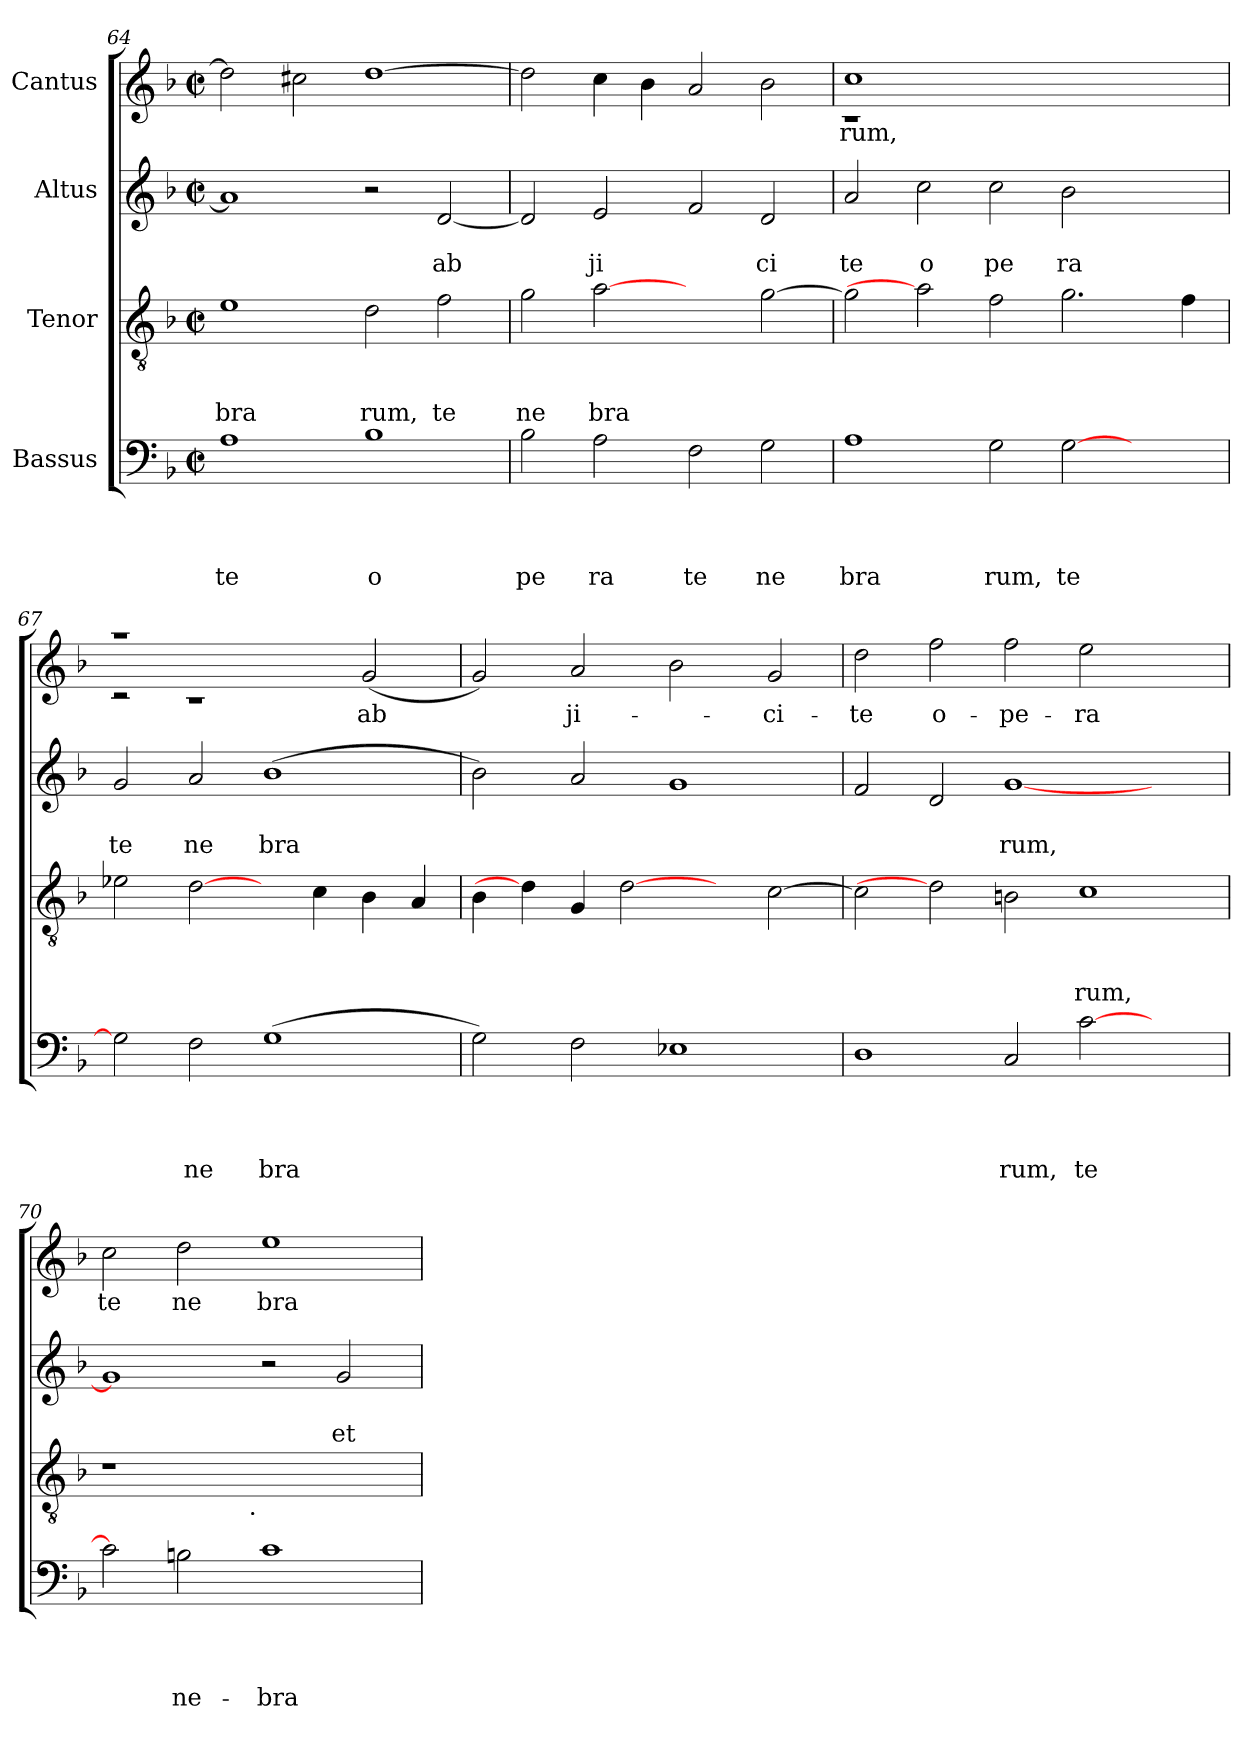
**kern	**text	**text	**text	**text	**kern	**text	**text	**text	**kern	**text	**text	**kern	**text
*part4	*part4	*part4	*part4	*part4	*part3	*part3	*part3	*part3	*part2	*part2	*part2	*part1	*part1
*staff4	*staff4	*staff4	*staff4	*staff4	*staff3	*staff3	*staff3	*staff3	*staff2	*staff2	*staff2	*staff1	*staff1
*I"Bassus	*	*	*	*	*I"Tenor	*	*	*	*I"Altus	*	*	*I"Cantus	*
!!LO:LB:g=z
*clefF4	*	*	*	*	*clefGv2	*	*	*	*clefG2	*	*	*clefG2	*
*k[b-]	*	*	*	*	*k[b-]	*	*	*	*k[b-]	*	*	*k[b-]	*
*F:	*	*	*	*	*F:	*	*	*	*F:	*	*	*F:	*
*M2/2	*	*	*	*	*M2/2	*	*	*	*M2/2	*	*	*M2/2	*
*met(c|)	*	*	*	*	*met(c|)	*	*	*	*met(c|)	*	*	*met(c|)	*
=64	=64	=64	=64	=64	=64	=64	=64	=64	=64	=64	=64	=64	=64
!	!	!	!	!LO:LY:b	!	!	!	!LO:LY:b	!	!	!	!	!
1A	.	.	.	-te	1e	.	.	bra	1a]	.	.	2dd\]	.
.	.	.	.	.	.	.	.	.	.	.	.	2cc#\	.
!	!	!	!	!LO:LY:b	!	!	!	!LO:LY:b	!	!	!	!	!
1B-	.	.	.	o	2d\	.	.	rum,	2r	.	.	[>1dd	.
!	!	!	!	!	!	!	!	!LO:LY:b	!	!	!LO:LY:b	!	!
.	.	.	.	.	2f\	.	.	te	[<2d/	.	ab	.	.
=65	=65	=65	=65	=65	=65	=65	=65	=65	=65	=65	=65	=65	=65
!	!	!	!	!LO:LY:b	!	!	!	!LO:LY:b	!	!	!	!	!
2B-\	.	.	.	pe	2g\	.	.	ne	2d/]	.	.	2dd\]	.
!	!	!	!	!LO:LY:b	!	!	!	!LO:LY:b	!	!	!LO:LY:b	!	!
2A\	.	.	.	ra	[2a	.	.	bra	2e/	.	ji	4cc\	.
.	.	.	.	.	.	.	.	.	.	.	.	4b-\	.
!	!	!	!	!LO:LY:b	!	!	!	!	!	!	!	!	!
2F\	.	.	.	te	2ryy	.	.	.	2f/	.	.	2a/	.
!	!	!	!	!LO:LY:b	!	!	!	!	!	!	!LO:LY:b	!	!
2G\	.	.	.	ne	[>2g\	.	.	.	2d/	.	ci	2b-\	.
=66	=66	=66	=66	=66	=66	=66	=66	=66	=66	=66	=66	=66	=66
!	!	!	!	!LO:LY:b	!	!	!	!	!	!	!LO:LY:b	!	!LO:LY:b
*	*	*	*	*	*	*	*	*	*	*	*	*^	*
1A	.	.	.	bra	2g\]	.	.	.	2a/	.	te	1cc	1rc	rum,
!	!	!	!	!	!	!	!	!	!	!	!LO:LY:b	!	!	!
.	.	.	.	.	2a]	.	.	.	2cc\	.	o	.	.	.
!	!	!	!	!LO:LY:b	!	!	!	!	!	!	!LO:LY:b	!	!	!
2G\	.	.	.	rum,	2f\	.	.	.	2cc\	.	pe	1.ryy	1.ryy	.
!	!	!	!	!LO:LY:b	!	!	!	!	!	!	!LO:LY:b	!	!	!
[>2G\	.	.	.	te	2.g\	.	.	.	2b-\	.	ra	.	.	.
2ryy	.	.	.	.	.	.	.	.	2ryy	.	.	.	.	.
.	.	.	.	.	4f\	.	.	.	.	.	.	.	.	.
=67	=67	=67	=67	=67	=67	=67	=67	=67	=67	=67	=67	=67	=67	=67
!	!	!	!	!	!	!	!	!	!	!	!LO:LY:b	!	!	!
2G\]	.	.	.	.	2e-X\	.	.	.	2g/	.	te	1raa	2rc	.
!	!	!	!	!LO:LY:b	!	!	!	!	!	!	!LO:LY:b	!	!	!
2F\	.	.	.	ne	[2d\	.	.	.	2a/	.	ne	.	1rc	.
!	!	!	!	!LO:LY:b	!	!	!	!	!	!	!LO:LY:b	!	!	!
(>1G	.	.	.	bra	4ryy	.	.	.	(>1b-	.	bra	1ryy	.	.
.	.	.	.	.	4c\	.	.	.	.	.	.	.	.	.
!	!	!	!	!	!	!	!	!	!	!	!	!	!	!LO:LY:b
.	.	.	.	.	4B-\	.	.	.	.	.	.	.	(<2g/	ab-
.	.	.	.	.	4A/	.	.	.	.	.	.	.	.	.
*	*	*	*	*	*	*	*	*	*	*	*	*v	*v	*
=68	=68	=68	=68	=68	=68	=68	=68	=68	=68	=68	=68	=68	=68
2G\)	.	.	.	.	4B-\	.	.	.	2b-\)	.	.	2g/)	.
.	.	.	.	.	4d\]	.	.	.	.	.	.	.	.
!	!	!	!	!	!	!	!	!	!	!	!	!	!LO:LY:b
2F\	.	.	.	.	4G/	.	.	.	2a/	.	.	2a/	-ji-
.	.	.	.	.	[2d	.	.	.	.	.	.	.	.
1E-X	.	.	.	.	.	.	.	.	1g	.	.	2b-\	.
.	.	.	.	.	4ryy	.	.	.	.	.	.	.	.
!	!	!	!	!	!	!	!	!	!	!	!	!	!LO:LY:b
.	.	.	.	.	[>2c\	.	.	.	.	.	.	2g/	-ci-
=69	=69	=69	=69	=69	=69	=69	=69	=69	=69	=69	=69	=69	=69
!	!	!	!	!	!	!	!	!	!	!	!	!	!LO:LY:b
1D	.	.	.	.	2c\]	.	.	.	2f/	.	.	2dd\	-te
!	!	!	!	!	!	!	!	!	!	!	!	!	!LO:LY:b
.	.	.	.	.	2d]	.	.	.	2d/	.	.	2ff\	o-
!	!	!	!	!LO:LY:b	!	!	!	!	!	!	!LO:LY:b	!	!LO:LY:b
2C/	.	.	.	rum,	2B\	.	.	.	[<1g	.	rum,	2ff\	-pe-
!	!	!	!	!LO:LY:b	!	!	!	!LO:LY:b	!	!	!	!	!LO:LY:b
[<2c\	.	.	.	te	1c	.	.	rum,	.	.	.	2ee\	-ra
2ryy	.	.	.	.	.	.	.	.	2ryy	.	.	2ryy	.
!!LO:LB:g=z
=70	=70	=70	=70	=70	=70	=70	=70	=70	=70	=70	=70	=70	=70
!	!	!	!	!	!	!	!	!	!	!	!	!	!LO:LY:b
*	*	*	*	*	*^	*	*	*	*	*	*	*	*
2c\]	.	.	.	.	1r	2ryy	.	.	.	1g]	.	.	2cc\	te
!	!	!	!	!LO:LY:b	!	!	!	!	!	!	!	!	!	!LO:LY:b
2B\	.	.	.	ne-	.	4...ryy	.	.	.	.	.	.	2dd\	ne
!	!	!	!	!	!	!LO:TX:b:t=.	!	!	!	!	!	!	!	!
.	.	.	.	.	.	1ryy	.	.	.	.	.	.	.	.
!	!	!	!	!LO:LY:b	!	!	!	!	!	!	!	!	!	!LO:LY:b
1c	.	.	.	-bra-	1ryy	.	.	.	.	2r	.	.	1ee	bra
!	!	!	!	!	!	!	!	!	!	!	!	!LO:LY:b	!	!
.	.	.	.	.	.	.	.	.	.	2g/	.	et	.	.
.	.	.	.	.	.	32ryy	.	.	.	.	.	.	.	.
*	*	*	*	*	*v	*v	*	*	*	*	*	*	*	*
=	=	=	=	=	=	=	=	=	=	=	=	=	=
*-	*-	*-	*-	*-	*-	*-	*-	*-	*-	*-	*-	*-	*-
